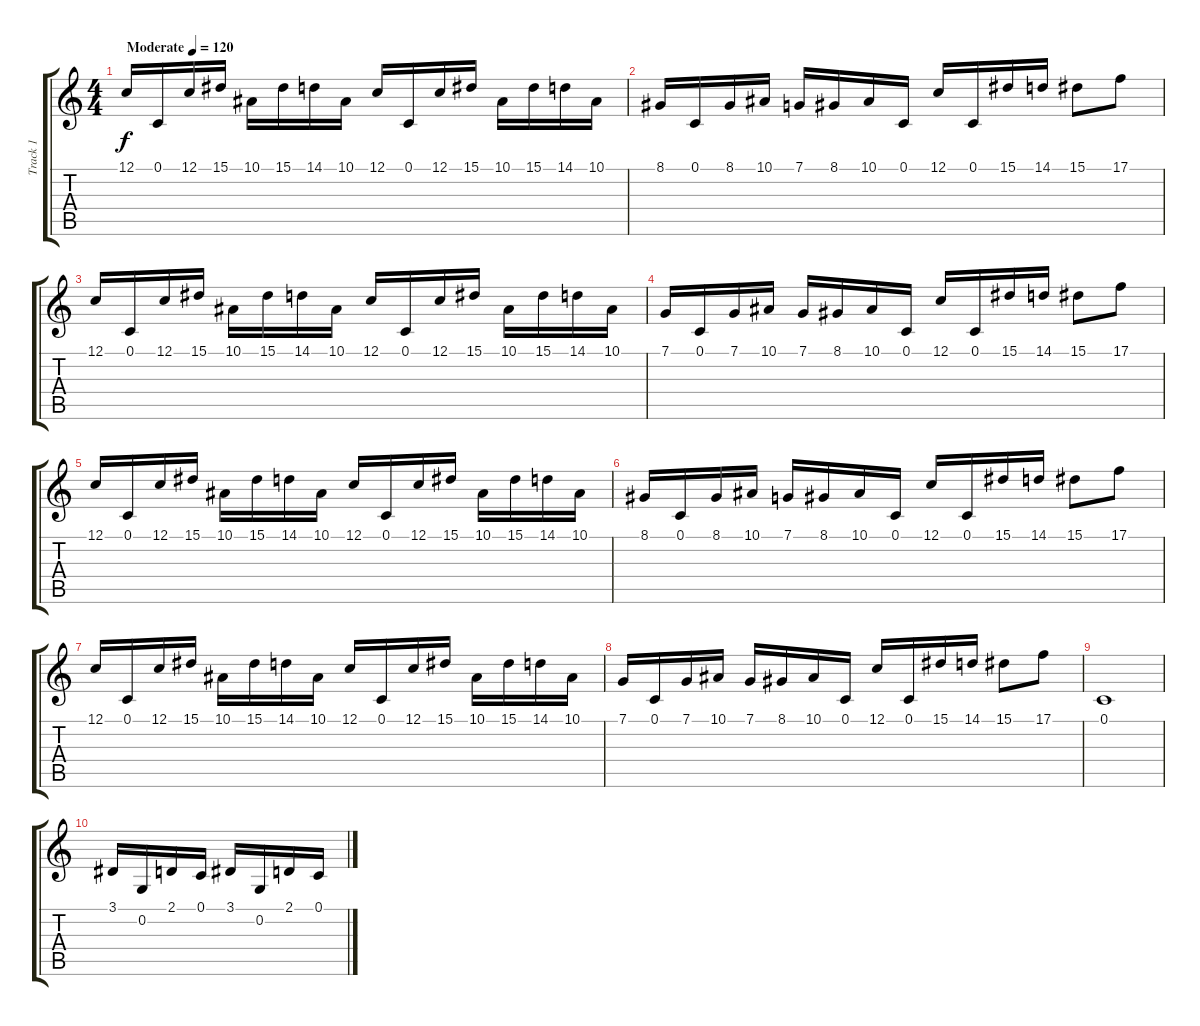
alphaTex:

\track ("Track 1" "Track 1") {instrument pad1newage}
\staff {score tabs}
\tuning (C4 G3 Eb3 Bb2 F2 C2) {hide}
\ts (4 4)
\tempo (120 "Moderate")
\clef g2
\ks c
12.1.16{dy f instrument pad1newage} 0.1.16 12.1.16 15.1.16 10.1.16 15.1.16 14.1.16 10.1.16 12.1.16 0.1.16 12.1.16 15.1.16 10.1.16 15.1.16 14.1.16 10.1.16 |
8.1.16 0.1.16 8.1.16 10.1.16 7.1.16 8.1.16 10.1.16 0.1.16 12.1.16 0.1.16 15.1.16 14.1.16 15.1.8 17.1.8 |
12.1.16 0.1.16 12.1.16 15.1.16 10.1.16 15.1.16 14.1.16 10.1.16 12.1.16 0.1.16 12.1.16 15.1.16 10.1.16 15.1.16 14.1.16 10.1.16 |
7.1.16 0.1.16 7.1.16 10.1.16 7.1.16 8.1.16 10.1.16 0.1.16 12.1.16 0.1.16 15.1.16 14.1.16 15.1.8 17.1.8 |
12.1.16 0.1.16 12.1.16 15.1.16 10.1.16 15.1.16 14.1.16 10.1.16 12.1.16 0.1.16 12.1.16 15.1.16 10.1.16 15.1.16 14.1.16 10.1.16 |
8.1.16 0.1.16 8.1.16 10.1.16 7.1.16 8.1.16 10.1.16 0.1.16 12.1.16 0.1.16 15.1.16 14.1.16 15.1.8 17.1.8 |
12.1.16 0.1.16 12.1.16 15.1.16 10.1.16 15.1.16 14.1.16 10.1.16 12.1.16 0.1.16 12.1.16 15.1.16 10.1.16 15.1.16 14.1.16 10.1.16 |
7.1.16 0.1.16 7.1.16 10.1.16 7.1.16 8.1.16 10.1.16 0.1.16 12.1.16 0.1.16 15.1.16 14.1.16 15.1.8 17.1.8 |
0.1.1 |
3.1.16 0.2.16 2.1.16 0.1.16 3.1.16 0.2.16 2.1.16 0.1.16
